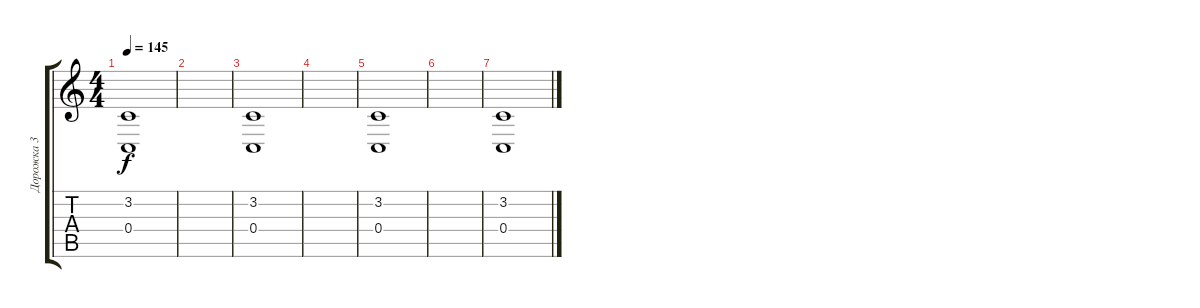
\track ("Дорожка 3" "Дорожка 3") {instrument orchestralharp}
\staff {score tabs}
\tuning (D4 A3 F3 C3 G2 C2) {hide}
\ts (4 4)
\tempo 145
\clef g2
\ks c
(3.2 0.4).1{dy f} |
|
(3.2 0.4).1 |
|
(3.2 0.4).1 |
|
(3.2 0.4).1
